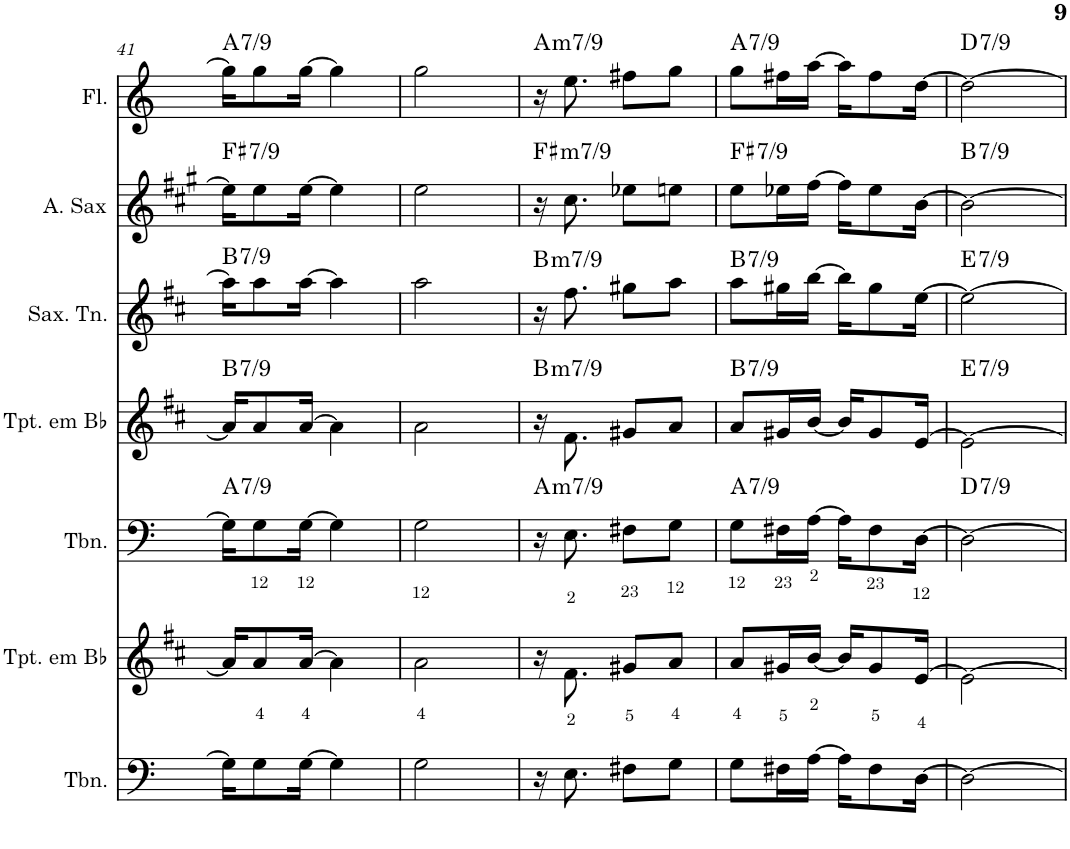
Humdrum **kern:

**kern	**kern	**kern	**harte	**kern	**harte	**kern	**harte	**kern	**harte	**kern	**harte
*part7	*part6	*part5	*part5	*part4	*part4	*part3	*part3	*part2	*part2	*part1	*part1
*staff7	*staff6	*staff5	*	*staff4	*	*staff3	*	*staff2	*	*staff1	*
*I"Trombone	*I"Trompete em Bb	*I"Trombone	*	*I"Trompete em Bb	*	*I"Saxofone Tenor	*	*I"Saxofone Alto	*	*I"Flauta Transversal	*
*I'Tbn.	*I'Tpt. em Bb	*I'Tbn.	*	*I'Tpt. em Bb	*	*I'Sax. Tn.	*	*	*	*I'Fl.	*
!!LO:PB:g=z
*clefF4	*clefG2	*clefF4	*	*clefG2	*	*clefG2	*	*clefG2	*	*clefG2	*
*	*Trd1c2	*	*	*Trd1c2	*	*Trd8c14	*	*Trd5c9	*	*	*
*k[]	*k[f#c#]	*k[]	*	*k[f#c#]	*	*k[f#c#]	*	*k[f#c#g#]	*	*k[]	*
*M4/4	*M4/4	*M4/4	*	*M4/4	*	*M4/4	*	*M4/4	*	*M4/4	*
=41	=41	=41	=41	=41	=41	=41	=41	=41	=41	=41	=41
!	!	!	!LO:H:kt=7/9	!	!LO:H:kt=7/9	!	!LO:H:kt=7/9	!	!LO:H:kt=7/9	!	!LO:H:kt=7/9
16G\KL]	16a/KL]	16G\KL]	A:maj	16a/KL]	B:maj	16aa\KL]	B:maj	16ee\KL]	F#:maj	16gg\KL]	A:maj
8G\	8a/	8G\	.	8a/	.	8aa\	.	8ee\	.	8gg\	.
[16G\Jk	[16a/Jk	[16G\Jk	.	[16a/Jk	.	[16aa\Jk	.	[16ee\Jk	.	[16gg\Jk	.
4G\]	4a\]	4G\]	.	4a\]	.	4aa\]	.	4ee\]	.	4gg\]	.
=42	=42	=42	=42	=42	=42	=42	=42	=42	=42	=42	=42
2G\	2a\	2G\	.	2a\	.	2aa\	.	2ee\	.	2gg\	.
=43	=43	=43	=43	=43	=43	=43	=43	=43	=43	=43	=43
!	!	!	!LO:H:kt=m7/9	!	!LO:H:kt=m7/9	!	!LO:H:kt=m7/9	!	!LO:H:kt=m7/9	!	!LO:H:kt=m7/9
16r	16r	16r	A:min	16r	B:min	16r	B:min	16r	F#:min	16r	A:min
8.E\	8.f#\	8.E\	.	8.f#\	.	8.ff#\	.	8.cc#\	.	8.ee\	.
8F#X\L	8g#X/L	8F#X\L	.	8g#X/L	.	8gg#X\L	.	8ee-X\L	.	8ff#X\L	.
8G\J	8a/J	8G\J	.	8a/J	.	8aa\J	.	8een\J	.	8gg\J	.
=44	=44	=44	=44	=44	=44	=44	=44	=44	=44	=44	=44
!	!	!	!LO:H:kt=7/9	!	!LO:H:kt=7/9	!	!LO:H:kt=7/9	!	!LO:H:kt=7/9	!	!LO:H:kt=7/9
8G\L	8a/L	8G\L	A:maj	8a/L	B:maj	8aa\L	B:maj	8ee\L	F#:maj	8gg\L	A:maj
16F#X\L	16g#X/L	16F#X\L	.	16g#X/L	.	16gg#X\L	.	16ee-X\L	.	16ff#X\L	.
[16A\JJ	[16b/JJ	[16A\JJ	.	[16b/JJ	.	[16bb\JJ	.	[16ff#\JJ	.	[16aa\JJ	.
16A\KL]	16b/KL]	16A\KL]	.	16b/KL]	.	16bb\KL]	.	16ff#\KL]	.	16aa\KL]	.
8F#\	8g#/	8F#\	.	8g#/	.	8gg#\	.	8ee-\	.	8ff#\	.
[16D\Jk	[16e/Jk	[16D\Jk	.	[16e/Jk	.	[16ee\Jk	.	[16b\Jk	.	[16dd\Jk	.
=45	=45	=45	=45	=45	=45	=45	=45	=45	=45	=45	=45
!	!	!	!LO:H:kt=7/9	!	!LO:H:kt=7/9	!	!LO:H:kt=7/9	!	!LO:H:kt=7/9	!	!LO:H:kt=7/9
2D\_	2e\_	2D\_	D:maj	2e\_	E:maj	2ee\_	E:maj	2b\_	B:maj	2dd\_	D:maj
=	=	=	=	=	=	=	=	=	=	=	=
*-	*-	*-	*-	*-	*-	*-	*-	*-	*-	*-	*-
